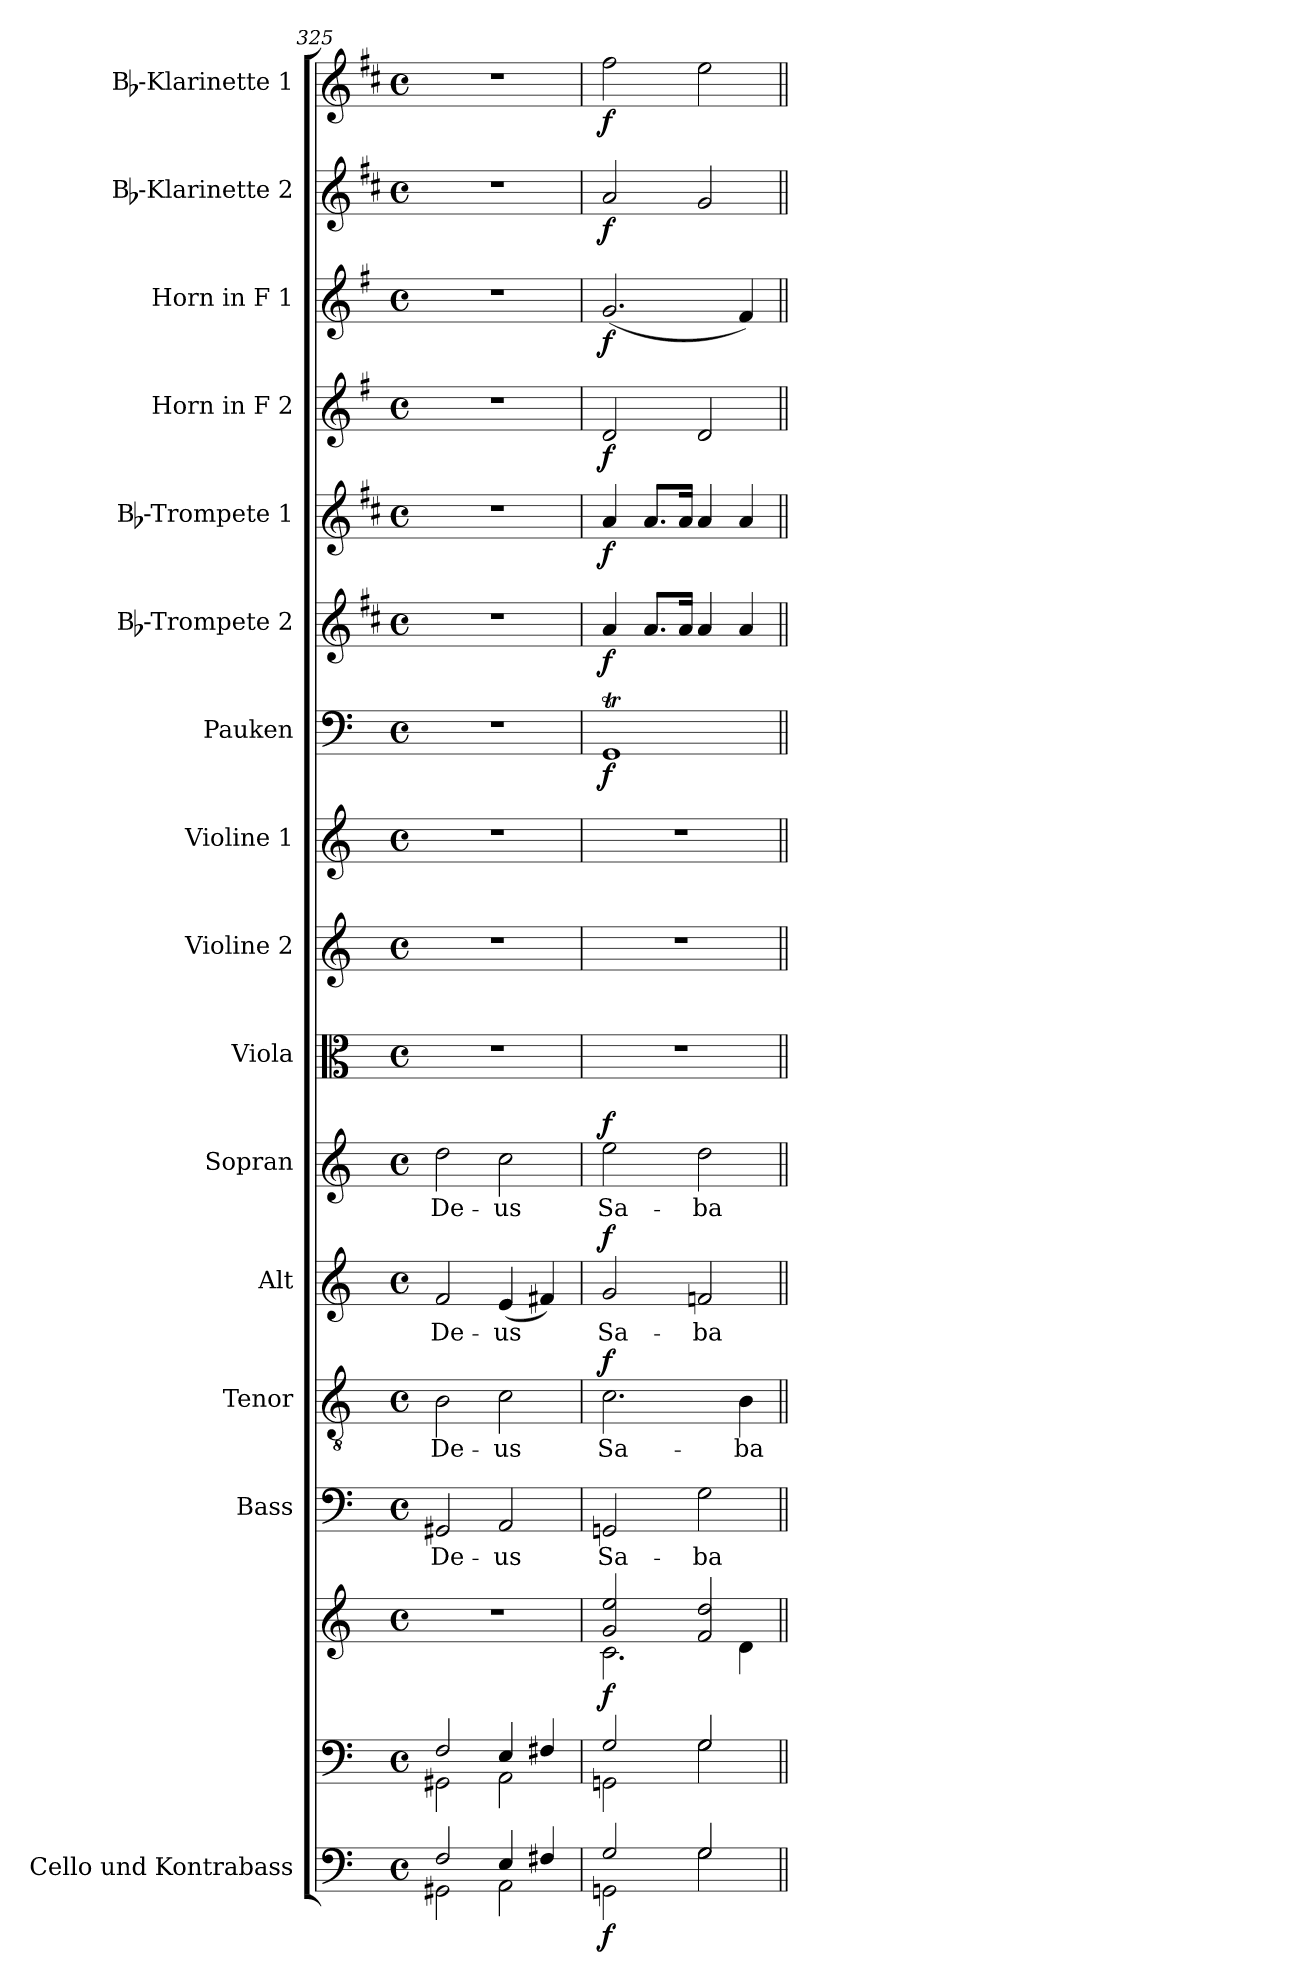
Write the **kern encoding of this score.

**kern	**dynam	**kern	**kern	**dynam	**kern	**text	**kern	**text	**dynam	**kern	**text	**dynam	**kern	**text	**dynam	**kern	**kern	**kern	**kern	**dynam	**kern	**dynam	**kern	**dynam	**kern	**dynam	**kern	**dynam	**kern	**dynam	**kern	**dynam
*part16	*part16	*part15	*part15	*part15	*part14	*part14	*part13	*part13	*part13	*part12	*part12	*part12	*part11	*part11	*part11	*part10	*part9	*part8	*part7	*part7	*part6	*part6	*part5	*part5	*part4	*part4	*part3	*part3	*part2	*part2	*part1	*part1
*staff17	*staff17	*staff16	*staff15	*staff15/16	*staff14	*staff14	*staff13	*staff13	*staff13	*staff12	*staff12	*staff12	*staff11	*staff11	*staff11	*staff10	*staff9	*staff8	*staff7	*staff7	*staff6	*staff6	*staff5	*staff5	*staff4	*staff4	*staff3	*staff3	*staff2	*staff2	*staff1	*staff1
*I"Cello und Kontrabass	*	*	*	*	*I"Bass	*	*I"Tenor	*	*	*I"Alt	*	*	*I"Sopran	*	*	*I"Viola	*I"Violine 2	*I"Violine 1	*I"Pauken	*	*I"Bb-Trompete 2	*	*I"Bb-Trompete 1	*	*I"Horn in F 2	*	*I"Horn in F 1	*	*I"Bb-Klarinette 2	*	*I"Bb-Klarinette 1	*
*I'Kb.	*	*	*	*	*I'B.	*	*I'T.	*	*	*I'A.	*	*	*I'S.	*	*	*I'Vla.	*I'Vl. 2	*I'Vl. 1	*I'Pk.	*	*I'Bb Trp. 2	*	*I'Bb Trp. 1	*	*	*	*	*	*I'Bb Kl. 2	*	*I'Bb Kl. 1	*
*clefF4	*	*clefF4	*clefG2	*	*clefF4	*	*clefGv2	*	*	*clefG2	*	*	*clefG2	*	*	*clefC3	*clefG2	*clefG2	*clefF4	*	*clefG2	*	*clefG2	*	*clefG2	*	*clefG2	*	*clefG2	*	*clefG2	*
*ITrd7c12	*	*	*	*	*	*	*	*	*	*	*	*	*	*	*	*	*	*	*	*	*ITrd1c2	*	*ITrd1c2	*	*ITrd4c7	*	*ITrd4c7	*	*ITrd1c2	*	*ITrd1c2	*
*k[]	*	*k[]	*k[]	*	*k[]	*	*k[]	*	*	*k[]	*	*	*k[]	*	*	*k[]	*k[]	*k[]	*k[]	*	*k[]	*	*k[]	*	*k[]	*	*k[]	*	*k[]	*	*k[]	*
*C:	*	*C:	*C:	*	*C:	*	*C:	*	*	*C:	*	*	*C:	*	*	*C:	*C:	*C:	*C:	*	*C:	*	*C:	*	*C:	*	*C:	*	*C:	*	*C:	*
*M4/4	*	*M4/4	*M4/4	*	*M4/4	*	*M4/4	*	*	*M4/4	*	*	*M4/4	*	*	*M4/4	*M4/4	*M4/4	*M4/4	*	*M4/4	*	*M4/4	*	*M4/4	*	*M4/4	*	*M4/4	*	*M4/4	*
*met(c)	*	*met(c)	*met(c)	*	*met(c)	*	*met(c)	*	*	*met(c)	*	*	*met(c)	*	*	*met(c)	*met(c)	*met(c)	*met(c)	*	*met(c)	*	*met(c)	*	*met(c)	*	*met(c)	*	*met(c)	*	*met(c)	*
=325	=325	=325	=325	=325	=325	=325	=325	=325	=325	=325	=325	=325	=325	=325	=325	=325	=325	=325	=325	=325	=325	=325	=325	=325	=325	=325	=325	=325	=325	=325	=325	=325
*^	*	*^	*	*	*	*	*	*	*	*	*	*	*	*	*	*	*	*	*	*	*	*	*	*	*	*	*	*	*	*	*	*
!	!	!	!	!	!	!	!	!LO:LY:b	!	!LO:LY:b	!	!	!LO:LY:b	!	!	!LO:LY:b	!	!	!	!	!	!	!	!	!	!	!	!	!	!	!	!	!	!
2FF/	2GGG#X\	.	2F/	2GG#X\	1r	.	2GG#X/	De-	2B\	De-	.	2f/	De-	.	2dd\	De-	.	1r	1r	1r	1r	.	1r	.	1r	.	1r	.	1r	.	1r	.	1r	.
!	!	!	!	!	!	!	!	!LO:LY:b	!	!LO:LY:b	!	!	!LO:LY:b	!	!	!LO:LY:b	!	!	!	!	!	!	!	!	!	!	!	!	!	!	!	!	!	!
4EE/	2AAA\	.	4E/	2AA\	.	.	2AA/	-us	2c\	-us	.	(<4e/	-us	.	2cc\	-us	.	.	.	.	.	.	.	.	.	.	.	.	.	.	.	.	.	.
4FF#X/	.	.	4F#X/	.	.	.	.	.	.	.	.	4f#X/)	.	.	.	.	.	.	.	.	.	.	.	.	.	.	.	.	.	.	.	.	.	.
=326	=326	=326	=326	=326	=326	=326	=326	=326	=326	=326	=326	=326	=326	=326	=326	=326	=326	=326	=326	=326	=326	=326	=326	=326	=326	=326	=326	=326	=326	=326	=326	=326	=326	=326
*	*	*	*	*	*^	*	*	*	*	*	*	*	*	*	*	*	*	*	*	*	*	*	*	*	*	*	*	*	*	*	*	*	*	*
!	!	!LO:DY:b	!	!	!	!	!LO:DY:b	!	!LO:LY:b	!	!LO:LY:b	!LO:DY:a	!	!LO:LY:b	!LO:DY:a	!	!LO:LY:b	!LO:DY:a	!	!	!	!	!LO:DY:b	!	!LO:DY:b	!	!LO:DY:b	!	!LO:DY:b	!	!LO:DY:b	!	!LO:DY:b	!	!LO:DY:b
2GG/	2GGGn\	f	2G/	2GGn\	2g/ 2ee/	2.c\	f	2GGn/	Sa-	2.c\	Sa-	f	2g/	Sa-	f	2ee\	Sa-	f	1r	1r	1r	1GGT	f	4g/	f	4g/	f	2G/	f	(<2.c/	f	2g/	f	2ee\	f
.	.	.	.	.	.	.	.	.	.	.	.	.	.	.	.	.	.	.	.	.	.	.	.	8.g/L	.	8.g/L	.	.	.	.	.	.	.	.	.
.	.	.	.	.	.	.	.	.	.	.	.	.	.	.	.	.	.	.	.	.	.	.	.	16g/Jk	.	16g/Jk	.	.	.	.	.	.	.	.	.
!	!	!	!	!	!	!	!	!	!LO:LY:b	!	!	!	!	!LO:LY:b	!	!	!LO:LY:b	!	!	!	!	!	!	!	!	!	!	!	!	!	!	!	!	!	!
2GG/	2GG\	.	2G/	2G\	2f/ 2dd/	.	.	2G\	-ba-	.	.	.	2fn/	-ba-	.	2dd\	-ba-	.	.	.	.	.	.	4g/	.	4g/	.	2G/	.	.	.	2f/	.	2dd\	.
!	!	!	!	!	!	!	!	!	!	!	!LO:LY:b	!	!	!	!	!	!	!	!	!	!	!	!	!	!	!	!	!	!	!	!	!	!	!	!
.	.	.	.	.	.	4d\	.	.	.	4B\	-ba-	.	.	.	.	.	.	.	.	.	.	.	.	4g/	.	4g/	.	.	.	4B/)	.	.	.	.	.
*v	*v	*	*	*	*	*	*	*	*	*	*	*	*	*	*	*	*	*	*	*	*	*	*	*	*	*	*	*	*	*	*	*	*	*	*
*	*	*v	*v	*	*	*	*	*	*	*	*	*	*	*	*	*	*	*	*	*	*	*	*	*	*	*	*	*	*	*	*	*	*	*
*	*	*	*v	*v	*	*	*	*	*	*	*	*	*	*	*	*	*	*	*	*	*	*	*	*	*	*	*	*	*	*	*	*	*
=||	=||	=||	=||	=||	=||	=||	=||	=||	=||	=||	=||	=||	=||	=||	=||	=||	=||	=||	=||	=||	=||	=||	=||	=||	=||	=||	=||	=||	=||	=||	=||	=||
*-	*-	*-	*-	*-	*-	*-	*-	*-	*-	*-	*-	*-	*-	*-	*-	*-	*-	*-	*-	*-	*-	*-	*-	*-	*-	*-	*-	*-	*-	*-	*-	*-
